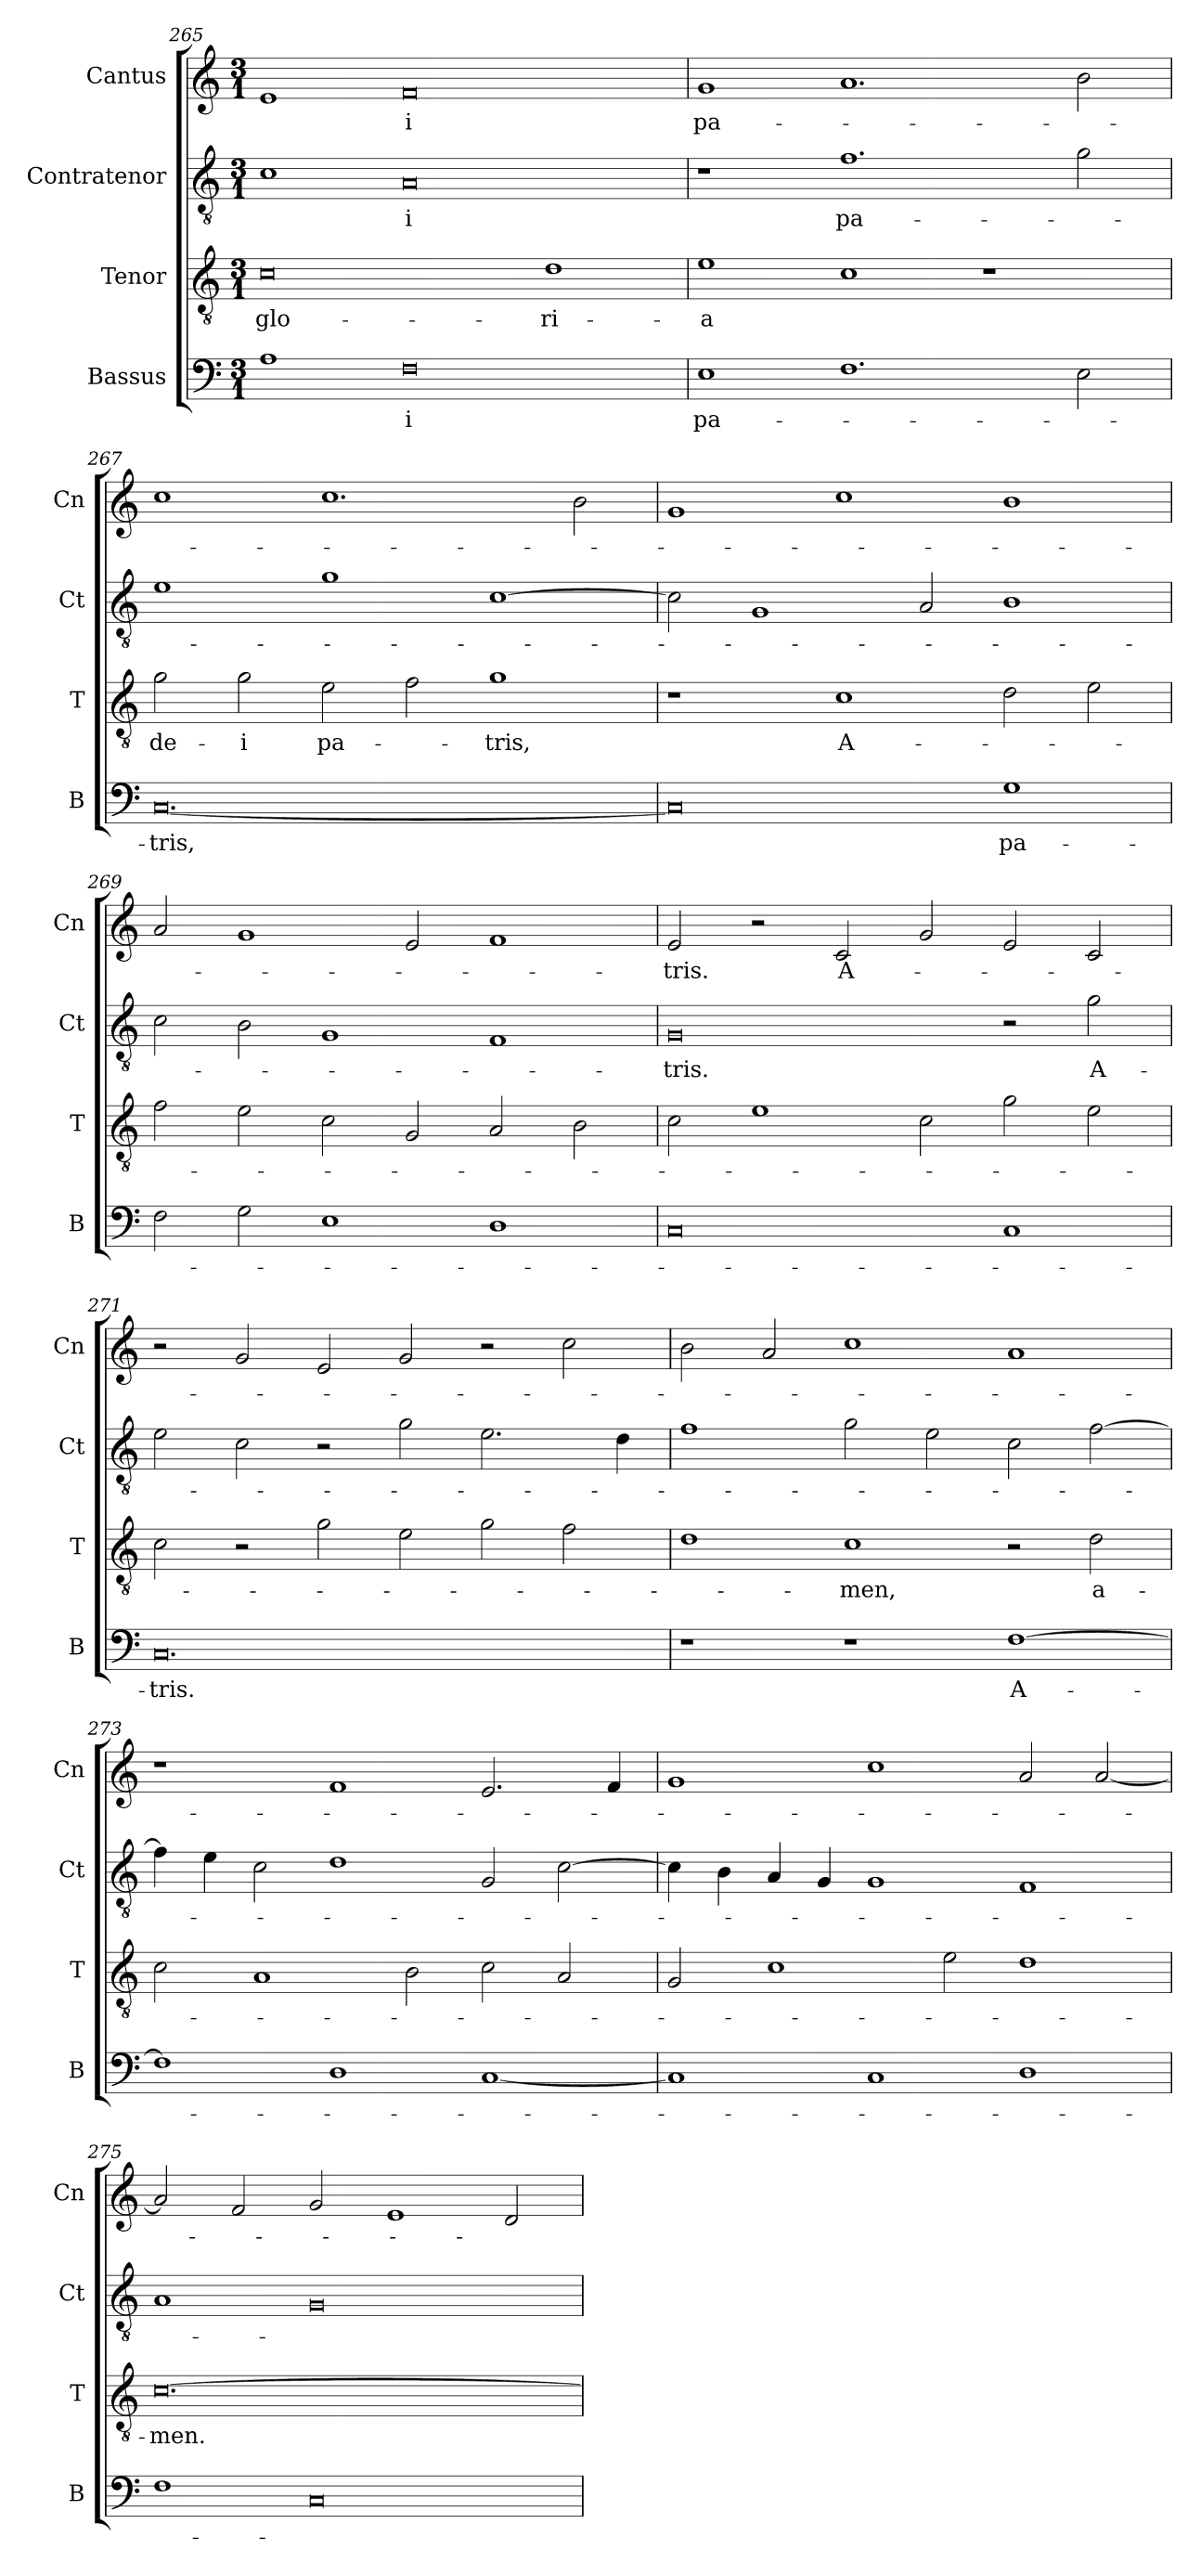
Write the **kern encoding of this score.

**kern	**text	**kern	**text	**kern	**text	**kern	**text
*part4	*part4	*part3	*part3	*part2	*part2	*part1	*part1
*staff4	*staff4	*staff3	*staff3	*staff2	*staff2	*staff1	*staff1
*I"Bassus	*	*I"Tenor	*	*I"Contratenor	*	*I"Cantus	*
*I'B	*	*I'T	*	*I'Ct	*	*I'Cn	*
*clefF4	*	*clefGv2	*	*clefGv2	*	*clefG2	*
*k[]	*	*k[]	*	*k[]	*	*k[]	*
*M3/1	*	*M3/1	*	*M3/1	*	*M3/1	*
=265	=265	=265	=265	=265	=265	=265	=265
1A	.	0c	glo-	1c	.	1e	.
0F	-i	.	.	0A	-i	0f	-i
.	.	1d	-ri-	.	.	.	.
=266	=266	=266	=266	=266	=266	=266	=266
1E	pa-	1e	-a	1r	.	1g	pa-
1.F	.	1c	.	1.f	pa-	1.a	.
.	.	1r	.	.	.	.	.
2E\	.	.	.	2g\	.	2b\	.
=267	=267	=267	=267	=267	=267	=267	=267
[0.C	-tris,	2g\	de-	1e	.	1cc	.
.	.	2g\	-i	.	.	.	.
.	.	2e\	pa-	1g	.	1.cc	.
.	.	2f\	.	.	.	.	.
.	.	1g	-tris,	[1c	.	.	.
.	.	.	.	.	.	2b\	.
=268	=268	=268	=268	=268	=268	=268	=268
0C]	.	1r	.	2c\]	.	1g	.
.	.	.	.	1G	.	.	.
.	.	1c	A-	.	.	1cc	.
.	.	.	.	2A/	.	.	.
1G	pa-	2d\	.	1B	.	1b	.
.	.	2e\	.	.	.	.	.
=269	=269	=269	=269	=269	=269	=269	=269
2F\	.	2f\	.	2c\	.	2a/	.
2G\	.	2e\	.	2B\	.	1g	.
1E	.	2c\	.	1G	.	.	.
.	.	2G/	.	.	.	2e/	.
1D	.	2A/	.	1F	.	1f	.
.	.	2B\	.	.	.	.	.
=270	=270	=270	=270	=270	=270	=270	=270
0C	.	2c\	.	0G	-tris.	2e/	-tris.
.	.	1e	.	.	.	2r	.
.	.	.	.	.	.	2c/	A-
.	.	2c\	.	.	.	2g/	.
1C	.	2g\	.	2r	.	2e/	.
.	.	2e\	.	2g\	A-	2c/	.
=271	=271	=271	=271	=271	=271	=271	=271
0.C	-tris.	2c\	.	2e\	.	2r	.
.	.	2r	.	2c\	.	2g/	.
.	.	2g\	.	2r	.	2e/	.
.	.	2e\	.	2g\	.	2g/	.
.	.	2g\	.	2.e\	.	2r	.
.	.	2f\	.	.	.	2cc\	.
.	.	.	.	4d\	.	.	.
=272	=272	=272	=272	=272	=272	=272	=272
1r	.	1d	.	1f	.	2b\	.
.	.	.	.	.	.	2a/	.
1r	.	1c	-men,	2g\	.	1cc	.
.	.	.	.	2e\	.	.	.
[1F	A-	2r	.	2c\	.	1a	.
.	.	2d\	a-	[2f\	.	.	.
=273	=273	=273	=273	=273	=273	=273	=273
1F]	.	2c\	.	4f\]	.	1r	.
.	.	.	.	4e\	.	.	.
.	.	1A	.	2c\	.	.	.
1D	.	.	.	1d	.	1f	.
.	.	2B\	.	.	.	.	.
[1C	.	2c\	.	2G/	.	2.e/	.
.	.	2A/	.	[2c\	.	.	.
.	.	.	.	.	.	4f/	.
=274	=274	=274	=274	=274	=274	=274	=274
1C]	.	2G/	.	4c\]	.	1g	.
.	.	.	.	4B\	.	.	.
.	.	1c	.	4A/	.	.	.
.	.	.	.	4G/	.	.	.
1C	.	.	.	1G	.	1cc	.
.	.	2e\	.	.	.	.	.
1D	.	1d	.	1F	.	2a/	.
.	.	.	.	.	.	[2a/	.
=275	=275	=275	=275	=275	=275	=275	=275
1F	.	[0.c	-men.	1A	.	2a/]	.
.	.	.	.	.	.	2f/	.
0C	.	.	.	0G	.	2g/	.
.	.	.	.	.	.	1e	.
.	.	.	.	.	.	2d/	.
=	=	=	=	=	=	=	=
*-	*-	*-	*-	*-	*-	*-	*-
